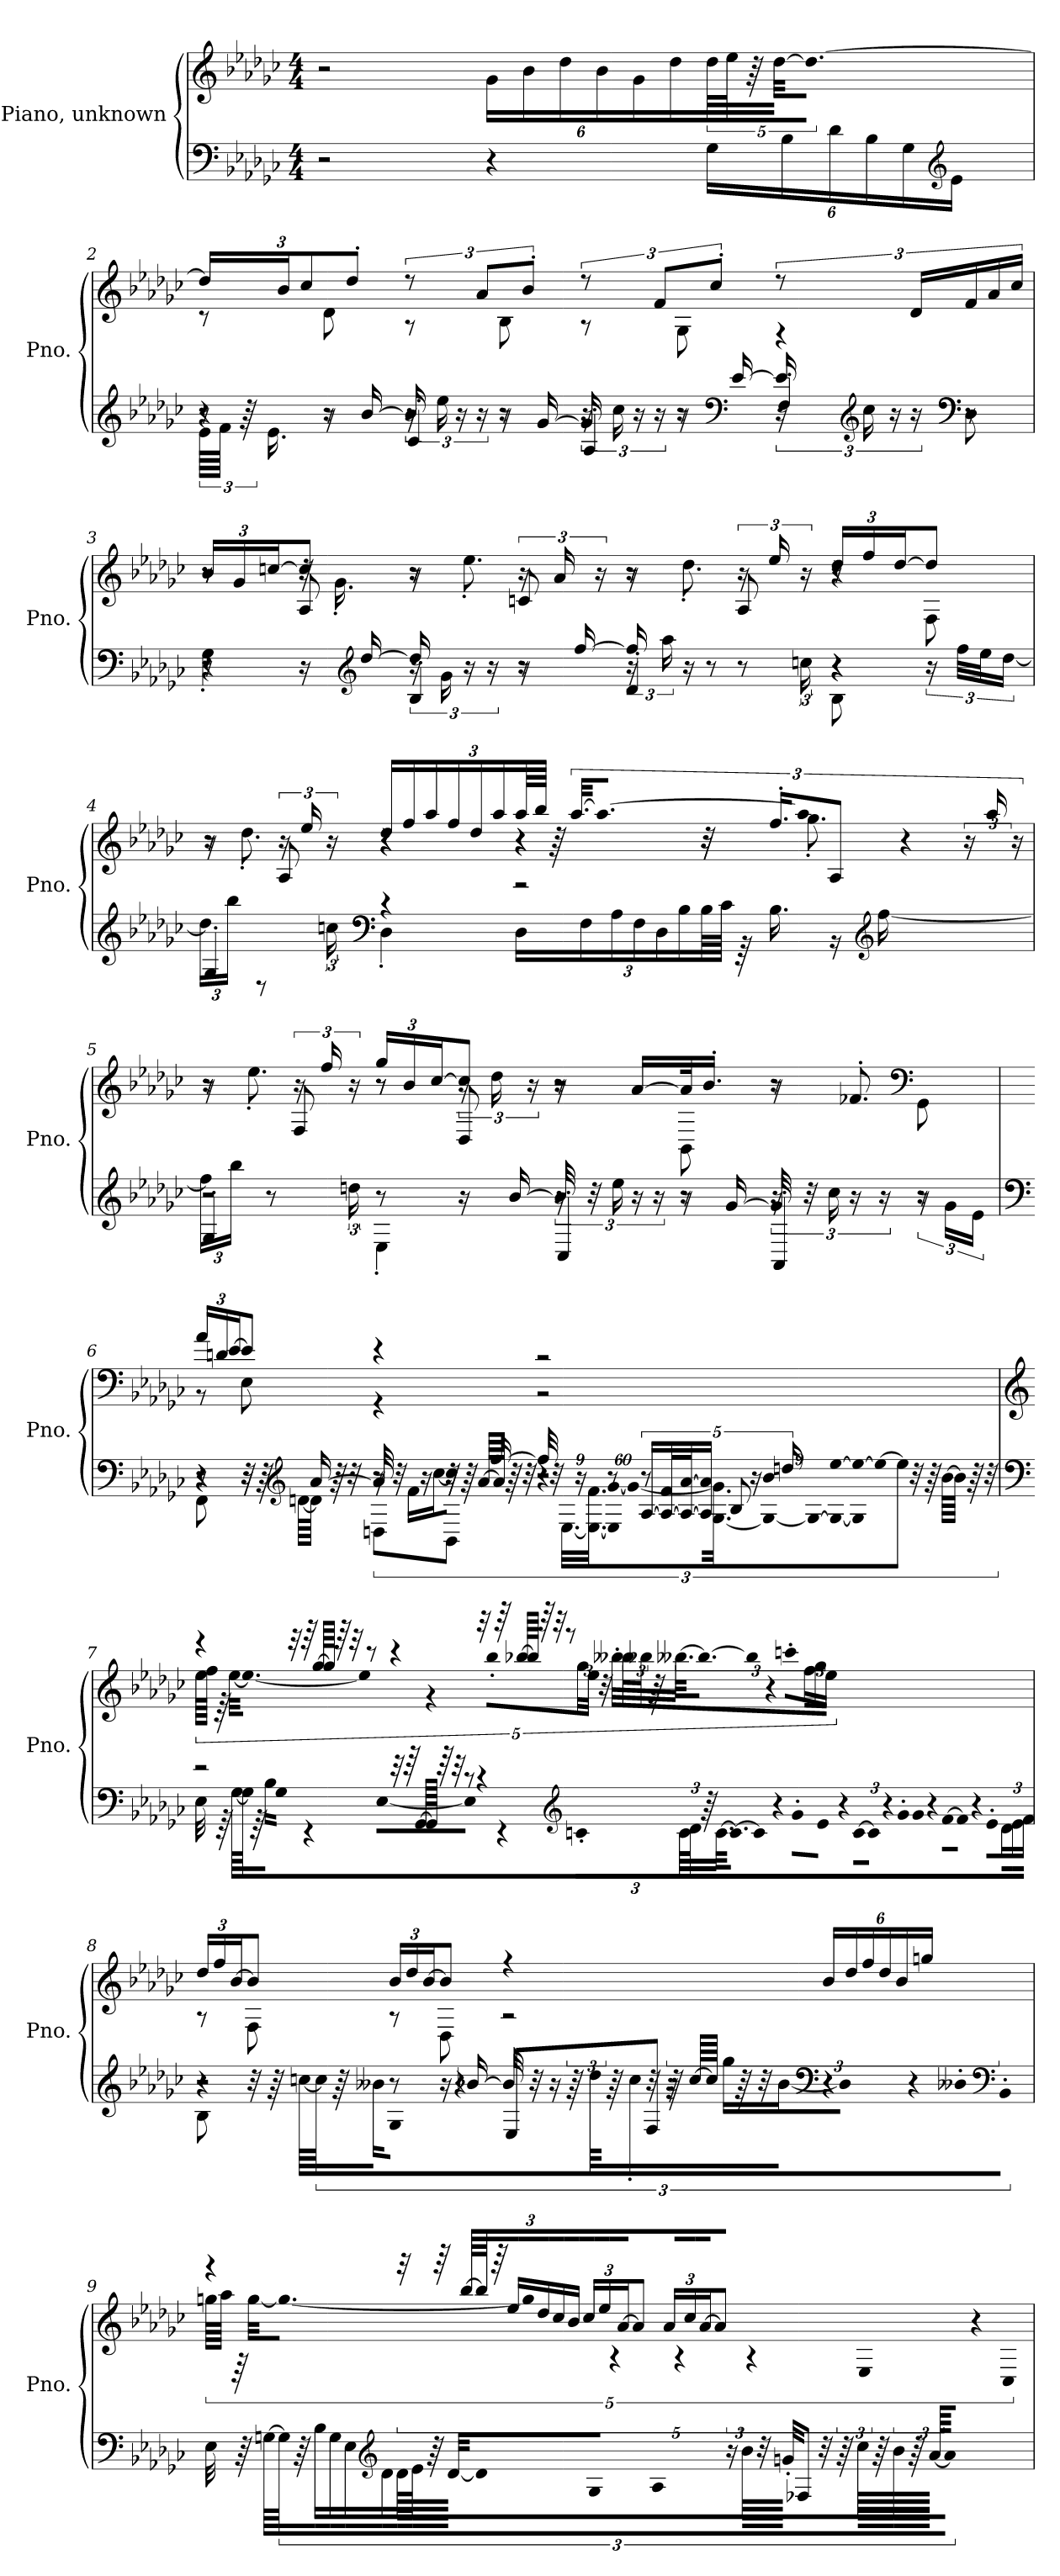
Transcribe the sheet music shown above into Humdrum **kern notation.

**kern	**kern
*part1	*part1
*staff2	*staff1
*I"Piano, unknown	*
*I'Pno.	*
*clefF4	*clefG2
*k[b-e-a-d-g-c-]	*k[b-e-a-d-g-c-]
*M4/4	*M4/4
*MM120	*MM120
=1	=1
2r	2r
*	*Xbrackettup
4r	24g-\LL
.	24b-\
.	24dd-\
.	24b-\
.	24g-\
.	24dd-\
*Xbrackettup	*brackettup
24G-\LL	80dd-\LL
.	80ee-\JJJJ
.	80r
.	[40dd-\KKL
24B-\	.
.	8.dd-\J_
24d-\	.
24B-\	.
24G-\	.
*clefG2	*
24e-\JJ	.
!!LO:LB:g=z
=2	=2
*^	*
*	*brackettup	*Xbrackettup
*	*^	*^
8r	96e-\LLLL	4r	24dd-/LL]	8r
.	96f\JJJJ	.	.	.
.	96r	.	.	.
.	16.e-\	.	.	.
.	.	.	24b-/J	.
.	.	.	12cc-/	.
16r	8r	.	.	8d-\
.	.	.	12dd-'/J	.
[16b-/	.	.	.	.
*	*	*	*brackettup	*
16b-/]	24r	4c-'/	12r	8r
.	24ee-\	.	.	.
16r	.	.	.	.
.	24r	.	12a-/L	.
16r	8r	.	.	8B-\
.	.	.	12b-'/J	.
[16g-/	.	.	.	.
16g-/]	24r	4A-'/	12r	8r
.	24cc-\	.	.	.
16r	.	.	.	.
.	24r	.	12f/L	.
16r	8r	.	.	8G-\
.	.	.	12cc-'/J	.
*clefF4	*	*	*	*
[16e-/	.	.	.	.
16e-/]	24r	4F'/	12r	4r
*clefG2	*	*	*	*
.	24cc-\	.	.	.
16r	.	.	.	.
.	24r	.	24d-/LL	.
*clefF4	*	*	*	*
*	*	*	*Xbrackettup	*
8r	8D-\	.	24f/	.
.	.	.	24a-/	.
.	.	.	24cc-/JJ	.
!!LO:LB:g=z
=3	=3	=3	=3	=3
*	*	*	*	*^
8r	4G-'\	4r	24b-/LL	8r	8r
.	.	.	24g-/	.	.
.	.	.	[24ccn/J	.	.
16r	.	.	8cc/J]	32r	8A-/
.	.	.	.	16.g-'\	.
*clefG2	*	*	*	*	*
[16dd-/	.	.	.	.	.
16dd-/]	24r	4B-'/	8r	16r	8r
.	24g-\	.	.	.	.
16r	.	.	.	8.ee-'\	.
.	24r	.	.	.	.
*	*	*	*brackettup	*	*
16r	8r	.	24r	.	8cn/
.	.	.	24a-/	.	.
[16ff/	.	.	.	.	.
.	.	.	24r	.	.
16ff/]	24r	4d-'/	8r	16r	8r
.	24aa-\	.	.	.	.
16r	.	.	.	8.dd-'\	.
.	8r	.	.	.	.
8r	.	.	24r	.	8A-/
.	.	.	24ee-/	.	.
.	24ccn\	.	24r	.	.
*	*	*	*Xbrackettup	*	*
4r	8B-\	4r	24dd-/LL	8r	4r
.	.	.	24ff/	.	.
.	.	.	[24dd-/J	.	.
.	24r	.	8dd-/J]	8F\	.
.	48ff\LLL	.	.	.	.
*	*Xbrackettup	*	*	*	*
.	48ee-\J	.	.	.	.
.	[24dd-\JJ	.	.	.	.
*	*v	*v	*	*	*
!!LO:LB:g=z	!!	!!
=4	=4	=4	=4	=4
*	*brackettup	*	*	*
4G-'/	24dd-\LL]	8r	16r	8r
.	24bb-\JJ	.	.	.
.	.	.	8.dd-'\	.
.	8r	.	.	.
*	*	*brackettup	*	*
.	.	24r	.	8A-/
.	.	24ee-/	.	.
.	24ccn\	24r	.	.
*clefF4	*	*	*	*
*	*	*Xbrackettup	*	*
4r	4D-'\	24dd-/LL	4r	4r
.	.	24ff/	.	.
.	.	24aa-/	.	.
.	.	24ff/	.	.
.	.	24dd-/	.	.
.	.	24aa-/	.	.
*	*Xbrackettup	*brackettup	*	*
2r	24D-\LL	96aa-/LL	4r	4r
.	.	96bb-/JJJJ	.	.
.	.	96r	.	.
.	.	[48.aa-/KKL	.	.
.	24F\	.	.	.
.	.	8.aa-/J_	.	.
.	24A-\	.	.	.
.	24F\	.	.	.
.	24D-\	.	.	.
.	24B-\	.	.	.
*	*brackettup	*	*	*
.	96B-\LL	16aa-/]	16r	32r
.	96c-\JJJJ	.	.	.
.	96r	.	.	.
.	16.B-\	.	.	16.ff'/KL
.	.	16r	8.gg-'\	.
.	16r	24r	.	8A-/J
.	.	24aa-/	.	.
*clefG2	*	*	*	*
.	[16ff\	.	.	.
.	.	24r	.	.
!!LO:LB:g=z	!!	!!
=5	=5	=5	=5	=5
*	*^	*	*	*
4G-'/	24ff\LL]	2r	8r	16r	8r
.	24bb-\JJ	.	.	.	.
.	.	.	.	8.ee-'\	.
.	8r	.	.	.	.
.	.	.	24r	.	8F/
.	.	.	24ff/	.	.
.	24ddn\	.	24r	.	.
*	*	*	*Xbrackettup	*	*
8r	4E-'\	.	24gg-/LL	8r	8r
.	.	.	24b-/	.	.
.	.	.	[24cc-/J	.	.
*	*	*	*	*brackettup	*
16r	.	.	8cc-/J]	24r	8D-/
.	.	.	.	24dd-\	.
[16b-/	.	.	.	.	.
.	.	.	.	24r	.
32b-/]	24r	4C-'/	16r	8r	2r
32r	.	.	.	.	.
.	24ee-\	.	.	.	.
16r	.	.	[16a-/LL	.	.
.	24r	.	.	.	.
16r	8r	.	32a-/K]	8BB-\	.
.	.	.	16.b-'/JJ	.	.
[16g-/	.	.	.	.	.
32g-/]	24r	4AA-'/	16r	8r	.
32r	.	.	.	.	.
.	24cc-\	.	.	.	.
16r	.	.	8.f-X'/	.	.
.	24r	.	.	.	.
*	*	*	*clefF4	*	*
8r	24r	.	.	8GG-\	.
.	24g-\LL	.	.	.	.
.	24e-\JJ	.	.	.	.
*v	*v	*v	*	*	*
*	*v	*v	*v
!!LO:LB:g=z
=6	=6
*clefF4	*
*^	*
*	*^	*
*	*	*^	*
*	*	*	*	*Xbrackettup
*	*	*	*	*^
8r	8FF\	4r	4r	24a-/LL	8r
.	.	.	.	24dn/	.
.	.	.	.	[24e-/J	.
16r	32r	.	.	8e-/J]	8E-\
.	64r	.	.	.	.
*clefG2	*	*	*	*	*
.	[64dn\LLLL	.	.	.	.
[16a-/	64d\JJJJ]	.	.	.	.
.	64r	.	.	.	.
.	32r	.	.	.	.
32a-/]	24r	8r	8Dn\L	4r	4r
32r	.	.	.	.	.
.	24f\LL	.	.	.	.
16r	.	.	.	.	.
.	[24cc-\J	.	.	.	.
16r	8cc-\J]	32r	8BB-\J	.	.
.	.	64r	.	.	.
.	.	[64a-/LLLL	.	.	.
[16ff/	.	64a-/JJJJ]	.	.	.
.	.	64r	.	.	.
.	.	32r	.	.	.
*	*Xbrackettup	*	*	*	*
32ff/]	[36.E-\LLL	4r	2r	2r	2r
32r	.	.	.	.	.
.	36.E-\_ 36.f\	.	.	.	.
16r	.	.	.	.	.
!	!LO:N:vis=32	!	!	!	!
.	1920%53E-\] [1920%53g-\	.	.	.	.
!	!LO:N:vis=64	!	!	!	!
.	640%9g-\K_	.	.	.	.
8r	[36.G-\ 36.g-\]	.	.	.	.
!	!LO:N:vis=32	!	!	!	!
.	1920%53G-\_ 1920%53b-\	.	.	.	.
!	!LO:N:vis=64	!	!	!	!
.	640%9G-\L_	.	.	.	.
!	!LO:N:vis=64	!	!	!	!
.	640%9G-\_ [640%9ee-\	.	.	.	.
!	!LO:N:vis=64	!	!	!	!
.	640%9G-\] 640%9ee-\_	.	.	.	.
!	!LO:N:vis=64	!	!	!	!
.	640%9ee-\JJJ_	.	.	.	.
*brackettup	*	*	*	*	*
[20A-/LL	.	8r	.	.	.
.	8ee-\J]	.	.	.	.
40A-/_ 40f/L	.	.	.	.	.
40A-/_ [40a-/J	.	.	.	.	.
20A-/] 20a-/]JJ	.	.	.	.	.
.	.	8B-/	.	.	.
.	32r	.	.	.	.
20r	.	.	.	.	.
.	64r	.	.	.	.
.	[64b-\LLLL	.	.	.	.
.	64b-\JJJJ]	.	.	.	.
20ddn/	.	.	.	.	.
.	64r	.	.	.	.
.	32r	.	.	.	.
1920ryy	.	1920ryy	1920ryy	1920ryy	1920ryy
*v	*v	*v	*v	*	*
!!LO:PB:g=z	!!
=7	=7	=7
*clefF4	*clefG2	*
*^	*	*
*	*	*	*brackettup
2r	32E-\	4r	80ee-\LLLL
.	.	.	80ff\JJJJ
.	.	.	80r
.	64r	.	.
.	.	.	[40ee-\KKL
.	[64G-\LLLL	.	.
.	96G-\JJJJ]	.	8.ee-\J_
.	96r	.	.
.	24B-\LL	.	.
.	32G-\JJk	.	.
.	64r	.	.
.	[64E-\LLLL	.	.
.	64E-\JJJJ]	.	.
.	64r	.	.
*clefG2	*	*	*
.	32cn'\LLL	.	.
.	96c\L	32r	16ee-\]
.	96d-\JJJJ	.	.
.	96r	.	.
.	[48.c\KKL	64r	.
.	.	[64gg-/LLLL	.
.	8.c\J_	64gg-/JJJJ]	32r
.	.	64r	.
.	.	32r	32bb-'\KLL
*	*	*	*Xbrackettup
.	.	8r	24gg-\
.	.	.	48ee-\JJk
.	.	.	32r
.	.	.	32bb--X'\LLL
*	*	*	*brackettup
32r	16c\]	4r	96bb--\L
.	.	.	96bb-X\JJJJ
.	.	.	96r
64r	.	.	[48.bb--X\KKL
[64e-/LLLL	.	.	.
64e-/JJJJ]	32r	.	8.bb--\J_
64r	.	.	.
32r	32g-'\LLL	.	.
8r	32e-\JJJ	.	.
.	64r	.	.
.	[64c\LLLL	.	.
.	64c\JJJJ]	.	.
.	64r	.	.
.	32g-'\	.	.
4r	32g-\	32r	16bb--\]
.	64r	64r	.
.	[64f\LLLL	[64bb-X/LLLL	.
.	64f\JJJJ]	64bb-/JJJJ]	32r
.	64r	64r	.
.	32e-'\KLL	32r	32cccn'\KLL
*	*Xbrackettup	*	*Xbrackettup
.	24d-\	8r	24ff\
.	24e-\	.	24gg-\
.	24f\JJ	.	24ee-\JJ
!!LO:LB:g=z	!!
=8	=8	=8	=8
*	*^	*	*
4r	8B-\	2r	24dd-/LL	8r
.	.	.	24ff/	.
.	.	.	[24b-/J	.
.	32r	.	8b-/J]	8F\
.	64r	.	.	.
.	[64ccn\LLLL	.	.	.
*	*brackettup	*	*	*
.	96cc\JJJJ]	.	.	.
.	96r	.	.	.
.	24b--X\KL	.	.	.
8r	8G-\J	.	24b-/LL	8r
.	.	.	24dd-/	.
.	.	.	[24b-/J	.
16r	32r	.	8b-/J]	8D-\
.	96r	.	.	.
.	96dd-\	.	.	.
.	96r	.	.	.
[16b-X/	16cc'\	.	.	.
32b-/]	24r	8E-/L	4r	2r
32r	.	.	.	.
.	24gg-\LL	.	.	.
16r	.	.	.	.
.	[24b-\	.	.	.
32r	16b-\JJ]	8F/J	.	.
64r	.	.	.	.
[64cc/LLLL	.	.	.	.
64cc/JJJJ]	32r	.	.	.
64r	.	.	.	.
32r	32b--X'\	.	.	.
*clefF4	*	*	*	*
4r	4BB-'\	4r	24b-/LL	.
.	.	.	24dd-/	.
.	.	.	24ff/	.
.	.	.	24dd-/	.
.	.	.	24b-/	.
.	.	.	24ggn/JJ	.
*v	*v	*v	*	*
!!LO:LB:g=z	!!
=9	=9	=9
*	*	*brackettup
32E-\	4r	80ggn\LLLL
.	.	80aa-\JJJJ
.	.	80r
64r	.	.
.	.	[40gg\KKL
[64Gn\LLLL	.	.
96G\JJJJ]	.	8.gg\J_
96r	.	.
24B-\LL	.	.
*Xbrackettup	*	*
24G\	.	.
24E-\	.	.
*clefG2	*	*
24d-\	.	.
*brackettup	*	*
80d-\LL	32r	16gg\]
80e-\JJJJ	.	.
80r	.	.
.	64r	.
[40d-/KLL	.	.
.	[64bb-/LLLL	.
16d-/J]	96bb-/JJJJ]	16r
.	96r	.
.	24ee-/LL	.
*	*Xbrackettup	*
8G/J	24dd-/	8r
.	24cc-/	.
.	24b-/JJ	.
8A-/	24cc-/LL	8r
.	24ee-/	.
.	[24a-/J	.
24r	8a-/J]	8E-\
48b-\	.	.
32r	.	.
32gn'/KKL	.	.
8F-X/J	24a-/LL	8r
.	24cc-/	.
.	[24a-/J	.
32r	8a-/J]	8C-\
96r	.	.
96cc-\	.	.
96r	.	.
96b-\	.	.
96r	.	.
[96a-/KLLL	.	.
32a-/JJJ]	.	.
*	*v	*v
=	=
*-	*-
